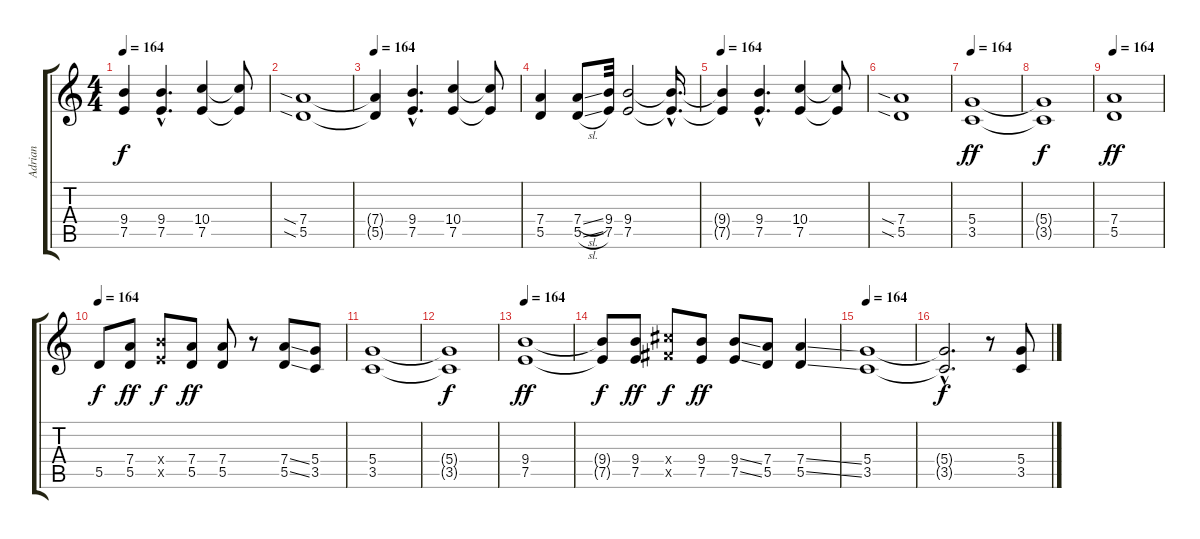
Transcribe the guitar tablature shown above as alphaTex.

\track ("Adrian" "Adrian") {instrument distortionguitar}
\staff {score tabs}
\tuning (E4 B3 G3 D3 A2 E2) {hide}
\ts (4 4)
\tempo 164
\clef g2
\ks c
(9.4{t} 7.5{t}).4{dy f} (9.4{hac} 7.5{hac}).4{d} (10.4 7.5).4 (10.4{t} 7.5{t}).8 |
(7.4{sia} 5.5{sia}).1 |
\tempo 164
(7.4{t} 5.5{t}).4 (9.4{hac} 7.5{hac}).4{d} (10.4 7.5).4 (10.4{t} 7.5{t}).8 |
(7.4 5.5).4 (7.4{sl} 5.5{sl}).8 (9.4 7.5).32 (9.4 7.5).2 (9.4{hac t} 7.5{hac t}).16{d} |
\tempo 164
(9.4{t} 7.5{t}).4 (9.4{hac} 7.5{hac}).4{d} (10.4 7.5).4 (10.4{t} 7.5{t}).8 |
(7.4{sia} 5.5{sia}).1 |
\tempo 164
(5.4 3.5).1{dy ff} |
(5.4{t} 3.5{t}).1{dy f} |
\tempo 164
(7.4 5.5).1{dy ff} |
\tempo 164
5.5.8{dy f} (7.4 5.5).8{dy ff} (9.4{x} 7.5{x}).8{dy f} (7.4 5.5).8{dy ff} (7.4 5.5).8 r.8 (7.4{ss} 5.5{ss}).8 (5.4 3.5).8 |
(5.4 3.5).1 |
(5.4{t} 3.5{t}).1{dy f} |
\tempo 164
(9.4 7.5).1{dy ff} |
(9.4{t} 7.5{t}).8{dy f} (9.4 7.5).8{dy ff} (11.4{x} 9.5{x}).8{dy f} (9.4 7.5).8{dy ff} (9.4{ss} 7.5{ss}).8 (7.4 5.5).8 (7.4{ss} 5.5{ss}).4 |
\tempo 164
(5.4 3.5).1 |
(5.4{hac t} 3.5{hac t}).2{d dy f} r.8 (5.4{ss} 3.5{ss}).8
